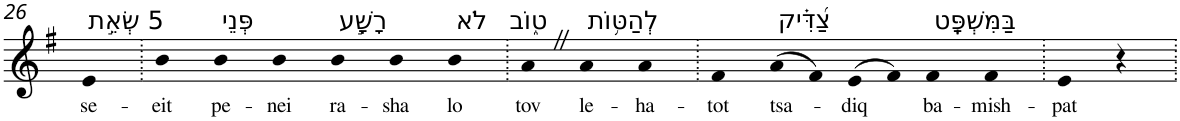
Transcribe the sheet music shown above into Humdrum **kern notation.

**kern	**text
*part1	*part1
*staff1	*staff1
*I"Piano	*
*I'Pno	*
!!LO:PB:g=z
*clefG2	*
*k[f#]	*
*G:	*
=26	=26
!LO:TX:a:t=5 שְׂאֵ֣ת	!
!	!LO:LY:b
4e	se-
=27.	=27.
!	!LO:LY:b
4b	-eit
!LO:TX:a:t=פְּנֵי	!
!	!LO:LY:b
4b	pe-
!	!LO:LY:b
4b	-nei
!LO:TX:a:t=רָשָׁ֣ע	!
!	!LO:LY:b
4b	ra-
!	!LO:LY:b
4b	-sha
!LO:TX:a:t=לֹא	!
!	!LO:LY:b
4b	lo
=28.	=28.
!LO:TX:a:t=ט֑וֹב	!
!	!LO:LY:b
4aZ	tov
!LO:TX:a:t=לְהַטּ֥וֹת	!
!	!LO:LY:b
4a	le-
!	!LO:LY:b
4a	-ha-
=29.	=29.
!	!LO:LY:b
4f#	-tot
!LO:TX:a:t=צַ֝דִּ֗יק	!
!	!LO:LY:b
(>8a	tsa-
8f#)	.
!	!LO:LY:b
(>8e	-diq
8f#)	.
!LO:TX:a:t=בַּמִּשְׁפָּֽט	!
!	!LO:LY:b
4f#	ba-
!	!LO:LY:b
4f#	-mish-
=30.	=30.
!	!LO:LY:b
4e	-pat
4r	.
=.	=.
*-	*-
